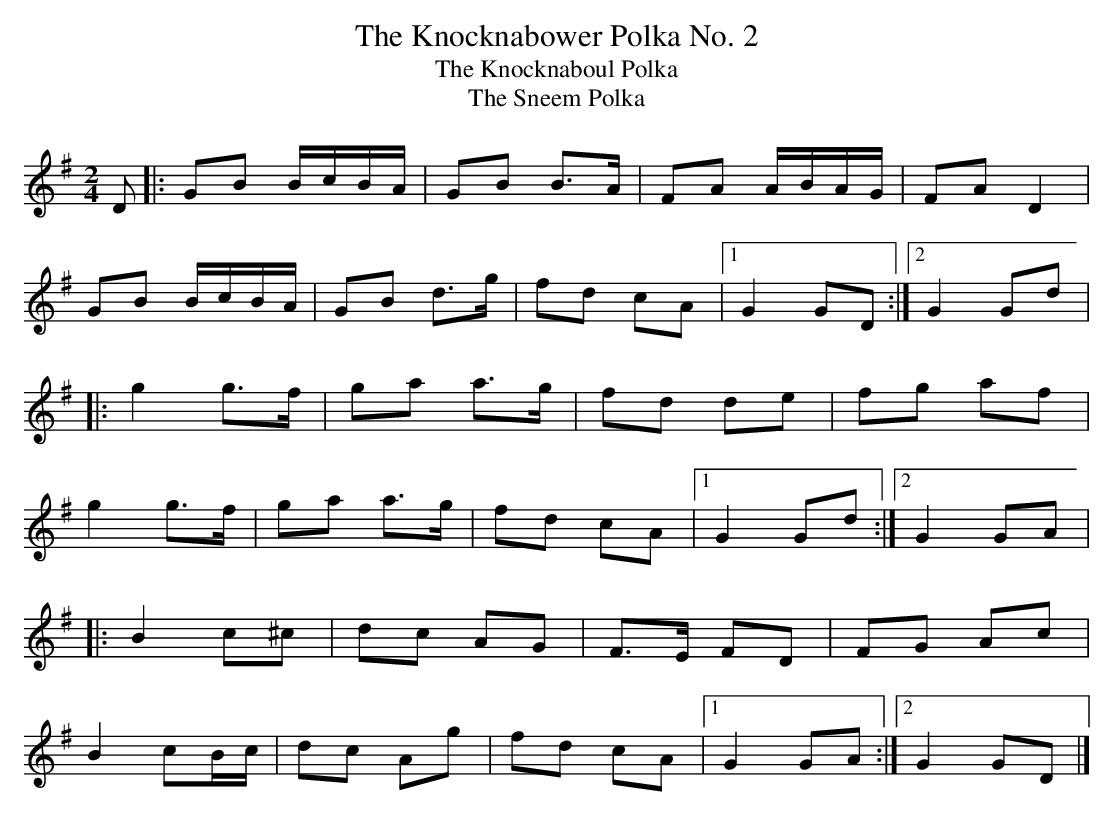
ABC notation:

X:1
T:Knocknabower Polka No. 2, The
T:Knocknaboul Polka, The
T:Sneem Polka, The
M:2/4
L:1/8
K:G
D[|:GB B/2c/2B/2A/2|GB B>A|FA A/2B/2A/2G/2|FA D2|!
GB B/2c/2B/2A/2|GB d>g|fd cA|1G2 GD:|2G2 Gd|!
|:g2 g>f|ga a>g|fd de|fg af|!
g2 g>f|ga a>g|fd cA|1G2 Gd:|2G2 GA|!
|:B2 c^c|dc AG|F>E FD|FG Ac|!
B2 cB/2c/2|dc Ag|fd cA|1G2 GA:|2G2 GD|]
